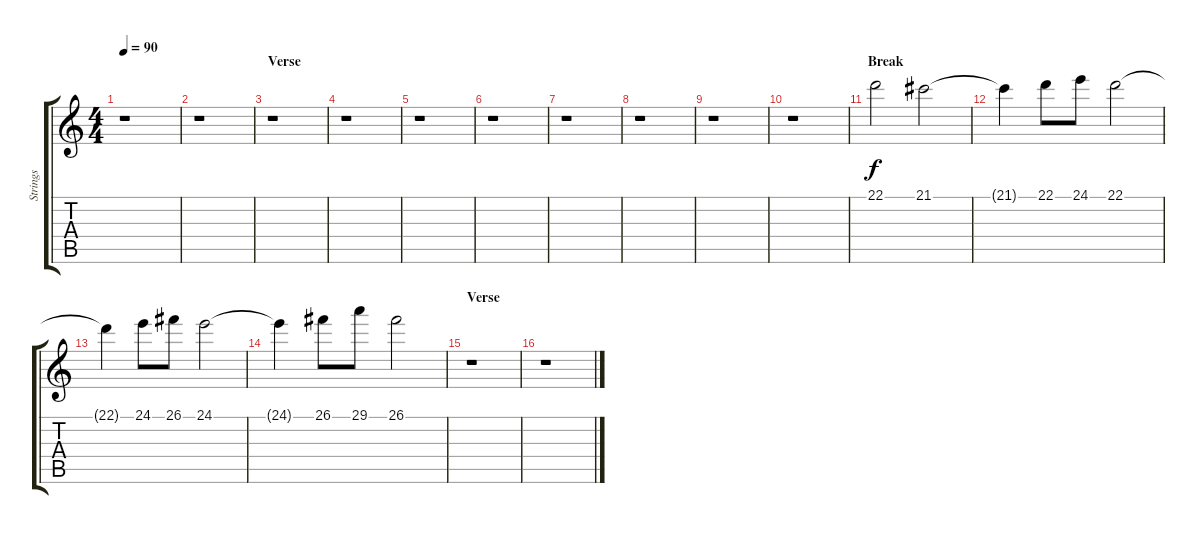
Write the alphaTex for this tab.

\track ("Strings" "Strings") {instrument tremolostrings}
\staff {score tabs}
\tuning (E4 B3 G3 D3 A2 E2) {hide}
\ts (4 4)
\tempo 90
\clef g2
\ks c
r.1{dy f} |
r.1 |
\section ("" "Verse")
r.1 |
r.1 |
r.1 |
r.1 |
r.1 |
r.1 |
r.1 |
r.1 |
\section ("" "Break")
22.1.2 21.1.2 |
21.1{t}.4 22.1.8 24.1.8 22.1.2 |
22.1{t}.4 24.1.8 26.1.8 24.1.2 |
24.1{t}.4 26.1.8 29.1.8 26.1.2 |
\section ("" "Verse")
r.1 |
r.1
